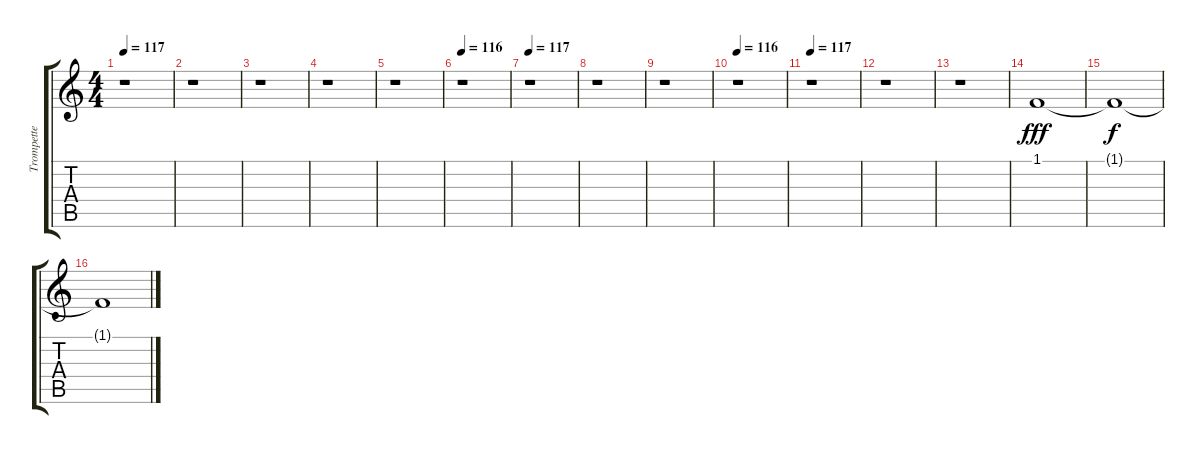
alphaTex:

\track ("Trompette" "Trompette") {instrument trumpet}
\staff {score tabs}
\tuning (E4 B3 G3 D3 A2 E2) {hide}
\ts (4 4)
\tempo 117
\clef g2
\ks c
r.1{dy f} |
r.1 |
r.1 |
r.1 |
r.1 |
\tempo 116
r.1 |
\tempo 117
r.1 |
r.1 |
r.1 |
\tempo 116
r.1 |
\tempo 117
r.1 |
r.1 |
r.1 |
1.1.1{dy fff} |
1.1{t}.1{dy f} |
1.1{t}.1
